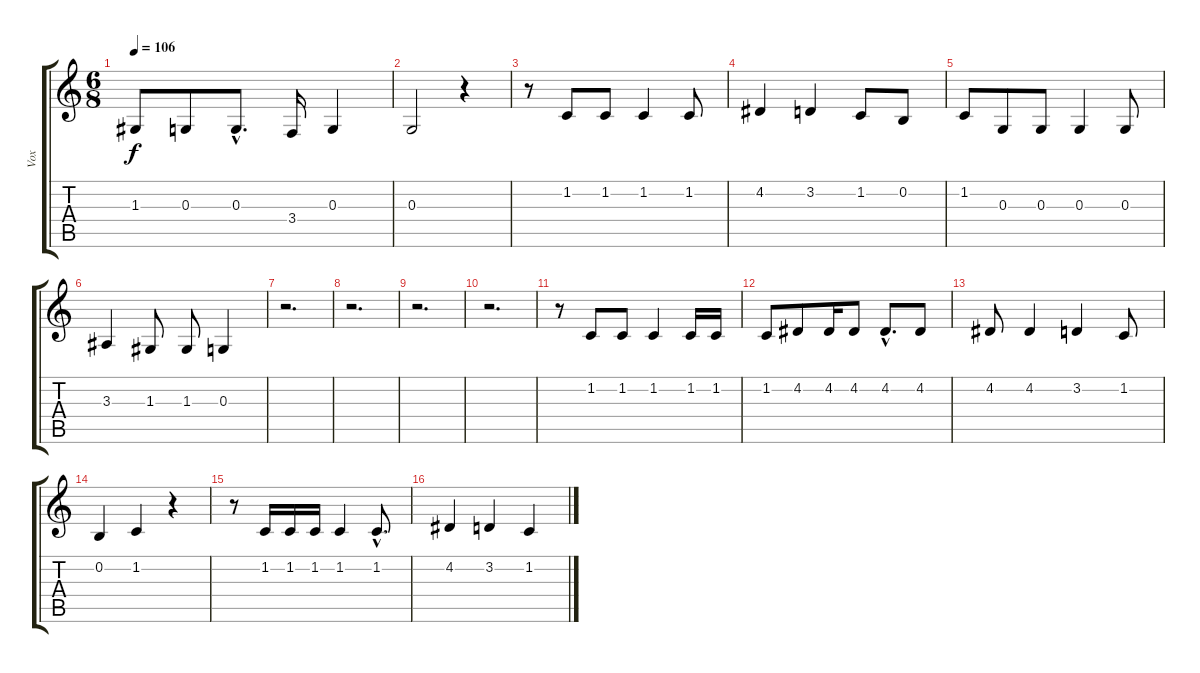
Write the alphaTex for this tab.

\track ("Vox" "Vox") {instrument harmonica}
\staff {score tabs}
\tuning (E4 B3 G3 D3 A2 E2) {hide}
\ts (6 8)
\tempo 106
\clef g2
\ks c
1.3{t}.8{dy f} 0.3.8 0.3{hac}.8{d} 3.4.16 0.3.4 |
0.3.2 r.4 |
r.8 1.2.8 1.2.8 1.2.4 1.2.8 |
4.2.4 3.2.4 1.2.8 0.2.8 |
1.2.8 0.3.8 0.3.8 0.3.4 0.3.8 |
3.3.4 1.3.8 1.3.8 0.3.4 |
r.2{d} |
r.2{d} |
r.2{d} |
r.2{d} |
r.8 1.2.8 1.2.8 1.2.4 1.2.16 1.2.16 |
1.2.8 4.2.8 4.2.16 4.2.8 4.2{hac}.8{d} 4.2.8 |
4.2.8 4.2.4 3.2.4 1.2.8 |
0.2.4 1.2.4 r.4 |
r.8 1.2.16 1.2.16 1.2.16 1.2.4 1.2{hac}.8{d} |
4.2.4 3.2.4 1.2.4
